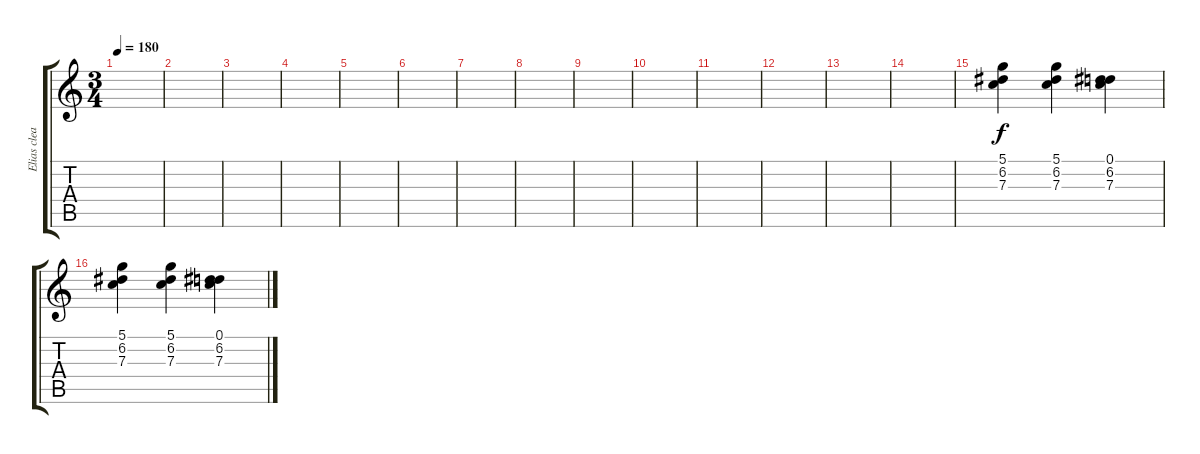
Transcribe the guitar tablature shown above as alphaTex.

\track ("Elias clean" "Elias clea") {instrument electricguitarclean}
\staff {score tabs}
\tuning (D4 A3 F3 C3 G2 C2) {hide}
\ts (3 4)
\tempo 180
\clef g2
\ks c
|
|
|
|
|
|
|
|
|
|
|
|
|
|
(5.1 6.2 7.3).4 (5.1 6.2 7.3).4 (0.1 6.2 7.3).4 |
(5.1 6.2 7.3).4 (5.1 6.2 7.3).4 (0.1 6.2 7.3).4
